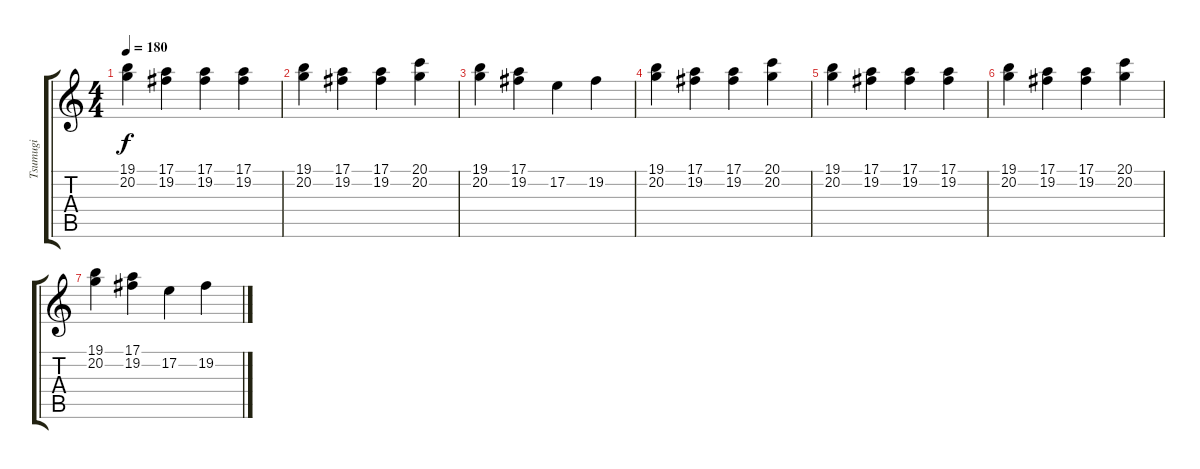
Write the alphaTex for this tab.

\track ("Tsumugi" "Tsumugi") {instrument lead2sawtooth}
\staff {score tabs}
\tuning (E4 B3 G3 D3 A2 E2) {hide}
\ts (4 4)
\tempo 180
\clef g2
\ks c
(19.1 20.2).4{dy f} (17.1 19.2).4 (17.1 19.2).4 (17.1 19.2).4 |
(19.1 20.2).4 (17.1 19.2).4 (17.1 19.2).4 (20.1 20.2).4 |
(19.1 20.2).4 (17.1 19.2).4 17.2.4 19.2.4 |
(19.1 20.2).4 (17.1 19.2).4 (17.1 19.2).4 (20.1 20.2).4 |
(19.1 20.2).4 (17.1 19.2).4 (17.1 19.2).4 (17.1 19.2).4 |
(19.1 20.2).4 (17.1 19.2).4 (17.1 19.2).4 (20.1 20.2).4 |
(19.1 20.2).4 (17.1 19.2).4 17.2.4 19.2.4
